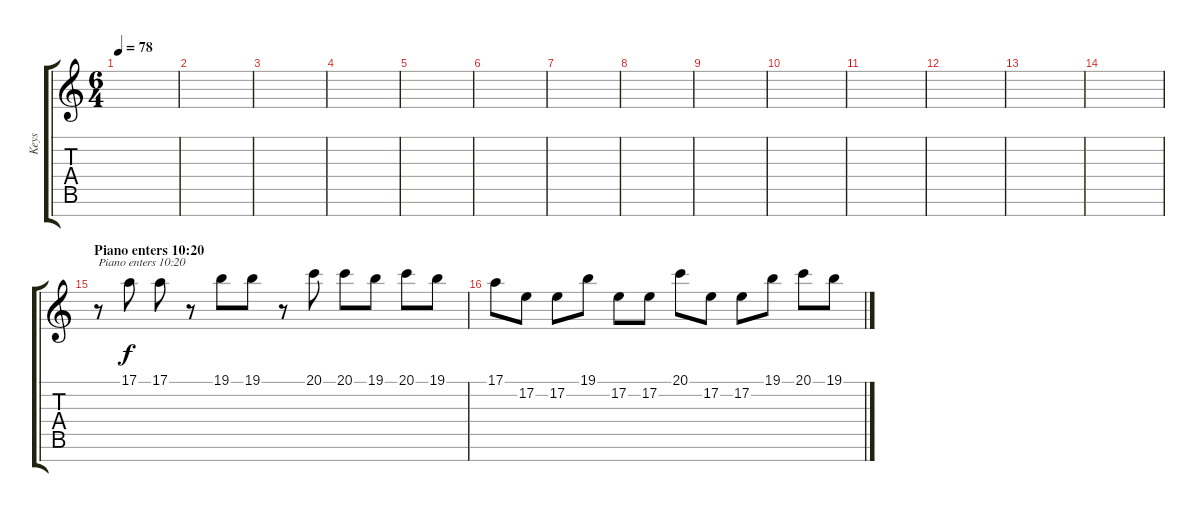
\track ("Keys" "Keys") {instrument brightacousticpiano}
\staff {score tabs}
\tuning (E4 B3 G3 D3 A2 E2 B1) {hide}
\ts (6 4)
\tempo 78
\clef g2
\ks c
|
|
|
|
|
|
|
|
|
|
|
|
|
|
\section ("" "Piano enters 10:20")
r.8{txt "Piano enters 10:20"} 17.1.8 17.1.8 r.8 19.1.8 19.1.8 r.8 20.1.8 20.1.8 19.1.8 20.1.8 19.1.8 |
17.1.8 17.2.8 17.2.8 19.1.8 17.2.8 17.2.8 20.1.8 17.2.8 17.2.8 19.1.8 20.1.8 19.1.8
